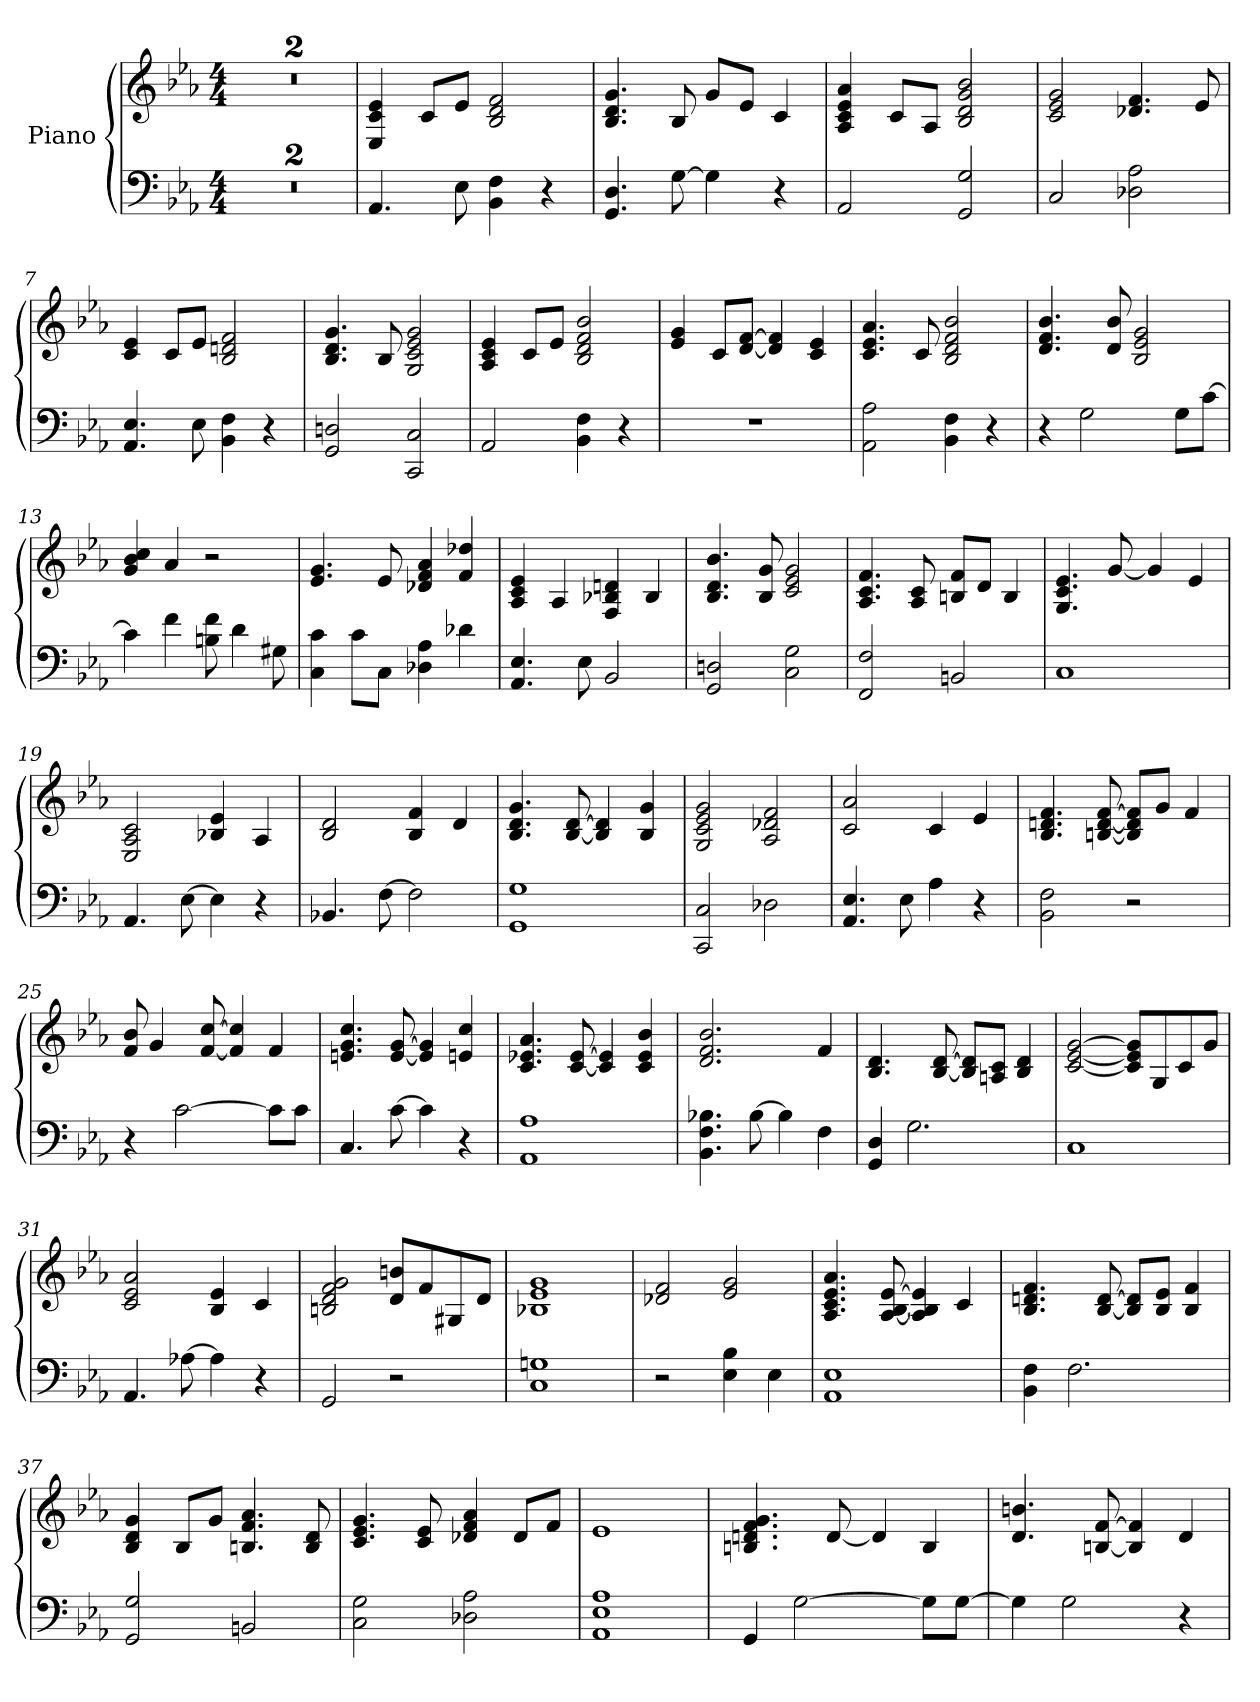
**kern	**kern
*part1	*part1
*staff2	*staff1
*I"Piano	*
*clefF4	*clefG2
*k[b-e-a-]	*k[b-e-a-]
*M4/4	*M4/4
=1	=1
1r	1r
=2	=2
1r	1r
=3	=3
4.AA-	4e- 4c 4E-
.	8cL
8E-	8e-J
4BB- 4F	2f 2d 2B-
4r	.
=4	=4
4.D 4.GG	4.g 4.d 4.B-
[8G	8B-
4G]	8gL
.	8e-J
4r	4c
=5	=5
2AA-	4a- 4e- 4c 4A-
.	8cL
.	8A-J
2GG 2G	2b- 2g 2d 2B-
=6	=6
2C	2g 2e- 2c
2D-X 2A-	4.f 4.d-X
.	8e-
=7	=7
4.AA- 4.E-	4e- 4c
.	8cL
8E-	8e-J
4BB- 4F	2f 2dn 2B-
4r	.
=8	=8
2Dn 2GG	4.g 4.d 4.B-
.	8B-
2C 2CC	2g 2e- 2c 2G
=9	=9
2AA-	4e- 4c 4A-
.	8cL
.	8e-J
4BB- 4F	2b- 2f 2d 2B-
4r	.
=10	=10
1r	4g 4e-
.	8cL
.	[8f [8dJ
.	4f] 4d]
.	4e- 4c
=11	=11
2AA- 2A-	4.a- 4.e- 4.c
.	8c
4BB- 4F	2b- 2f 2d 2B-
4r	.
=12	=12
4r	4.b- 4.f 4.d
2G	.
.	8b- 8d
.	2g 2e- 2B-
8GL	.
[8cJ	.
=13	=13
4c]	4cc 4b- 4g
4f	4a-
8Bn 8f	2r
4d	.
8G#X	.
=14	=14
4C 4c	4.g 4.e-
8cL	.
8CJ	8e-
4D-X 4A-	4a- 4f 4d-X
4d-	4dd-X 4f
=15	=15
4.AA- 4.E-	4e- 4c 4A-
.	4A-
8E-	.
2BB-	4dn 4B-X 4F
.	4B-
=16	=16
2Dn 2GG	4.b- 4.d 4.B-
.	8g 8B-
2C 2G	2g 2e- 2c
=17	=17
2F 2FF	4.f 4.c 4.A-
.	8c 8A-
2BBn	8f 8BnL
.	8dJ
.	4B
=18	=18
1C	4.e- 4.c 4.G
.	[8g
.	4g]
.	4e-
=19	=19
4.AA-	2c 2A- 2E-
[8E-	.
4E-]	4e- 4B-X
4r	4A-
=20	=20
4.BB-X	2d 2B-
[8F	.
2F]	4f 4B-
.	4d
=21	=21
1GG 1G	4.g 4.d 4.B-
.	[8d [8B-
.	4d] 4B-]
.	4g 4B-
=22	=22
2C 2CC	2g 2e- 2c 2G
2D-X	2f 2d-X 2A-
=23	=23
4.AA- 4.E-	2a- 2c
8E-	.
4A-	4c
4r	4e-
=24	=24
2BB- 2F	4.f 4.dn 4.B-
.	[8f [8d [8Bn
2r	8f] 8d] 8B]L
.	8gJ
.	4f
=25	=25
4r	8b- 8f
.	4g
[2c	.
.	[8cc [8f
.	4cc] 4f]
8cL]	4f
8cJ	.
=26	=26
4.C	4.cc 4.g 4.en
[8c	[8g [8e
4c]	4g] 4e]
4r	4cc 4en
=27	=27
1AA- 1A-	4.a- 4.e-X 4.c
.	[8e- [8c
.	4e-] 4c]
.	4b- 4e- 4c
=28	=28
4.BB- 4.F 4.B-X	2.b- 2.f 2.d
[8B-	.
4B-]	.
4F	4f
=29	=29
4D 4GG	4.d 4.B-
2.G	.
.	[8d [8B-
.	8d] 8B-]L
.	8c 8AnJ
.	4d 4B-
=30	=30
1C	[2g [2e- [2c
.	8g] 8e-] 8c]L
.	8G
.	8c
.	8gJ
=31	=31
4.AA-	2a- 2e- 2c
[8A-X	.
4A-]	4e- 4B-
4r	4c
=32	=32
2GG	2g 2f 2d 2Bn
2r	8bn 8dL
.	8f
.	8G#X
.	8dJ
=33	=33
1C 1Gn	1g 1e- 1B-X
=34	=34
2r	2f 2d-X
4E- 4B-	2g 2e-
4E-	.
=35	=35
1AA- 1E-	4.a- 4.e- 4.c 4.A-
.	[8e- [8B- [8A-
.	4e-] 4B-] 4A-]
.	4c
=36	=36
4BB- 4F	4.f 4.dn 4.B-
2.F	.
.	[8d [8B-
.	8d] 8B-]L
.	8e- 8B-J
.	4f 4B-
=37	=37
2GG 2G	4g 4d 4B-
.	8B-L
.	8gJ
2BBn	4.a- 4.f 4.Bn
.	8d 8B
=38	=38
2C 2G	4.g 4.e- 4.c
.	8e- 8c
2D-X 2A-	4a- 4f 4d-X
.	8d-L
.	8fJ
=39	=39
1AA- 1E- 1A-	1e-
=40	=40
4GG	4.g 4.f 4.dn 4.Bn
[2G	.
.	[8d
.	4d]
8GL]	4B
[8GJ	.
=41	=41
4G]	4.bn 4.d
2G	.
.	[8f [8Bn
.	4f] 4B]
4r	4d
=	=
*-	*-
